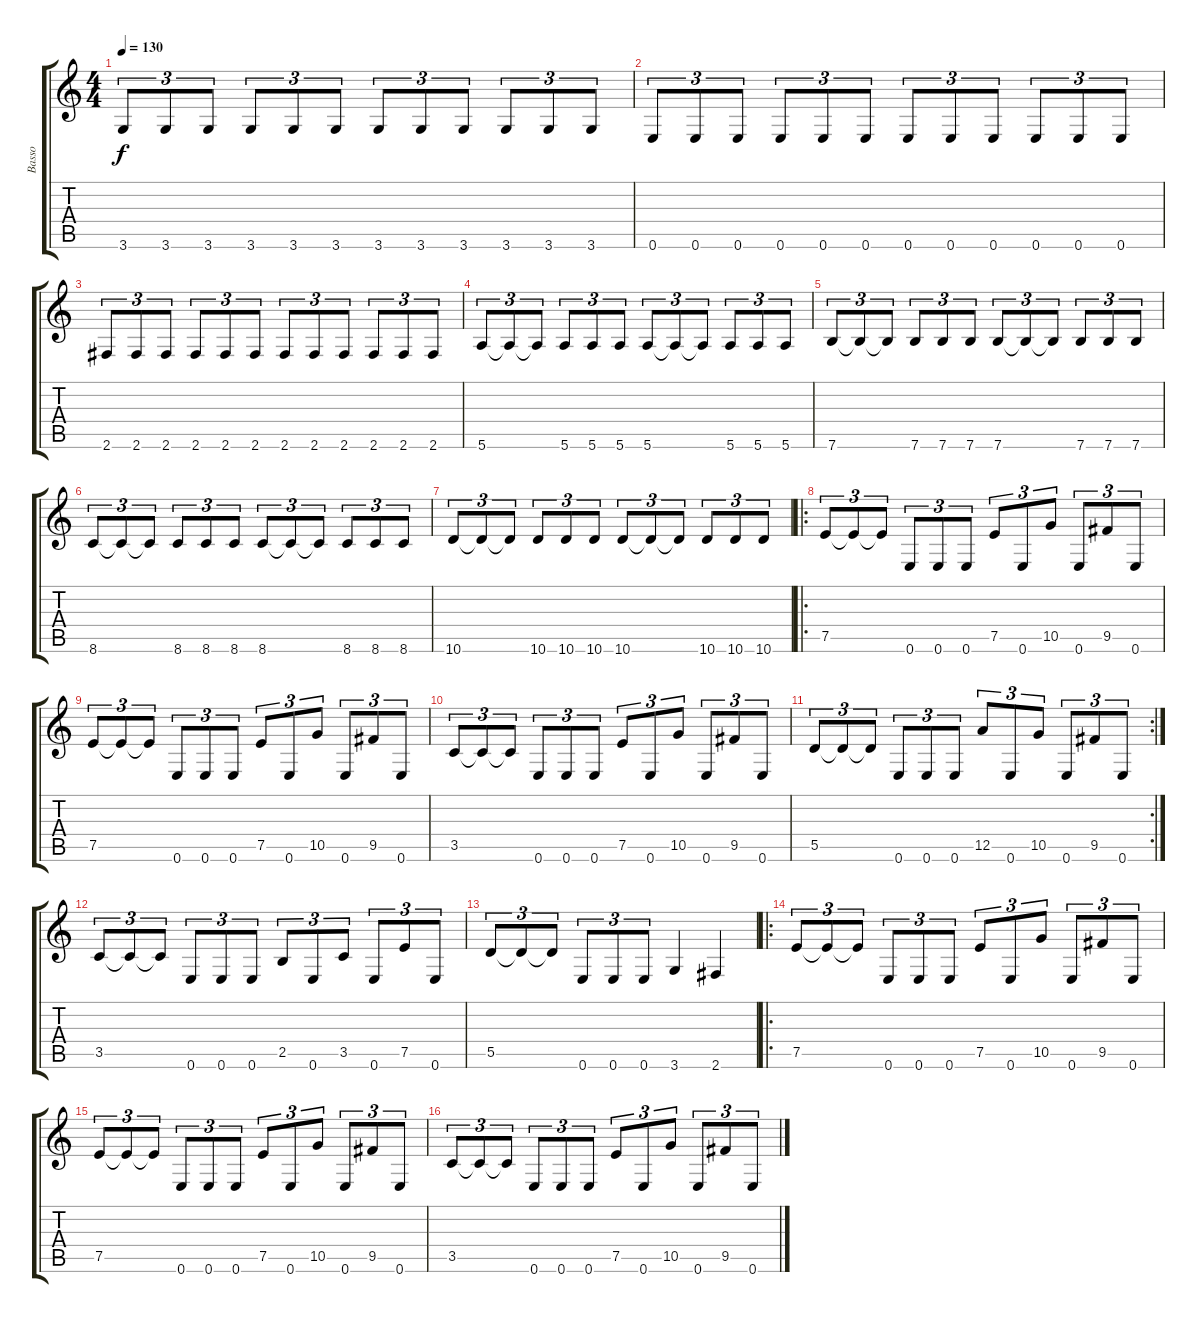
\track ("Basso" "Basso") {instrument electricbasspick}
\staff {score tabs}
\tuning (E4 B3 G3 D3 A2 E2) {hide}
\ts (4 4)
\tempo 130
\clef g2
\ks c
3.6.8{tu (3 2) dy f} 3.6.8{tu (3 2)} 3.6.8{tu (3 2)} 3.6.8{tu (3 2)} 3.6.8{tu (3 2)} 3.6.8{tu (3 2)} 3.6.8{tu (3 2)} 3.6.8{tu (3 2)} 3.6.8{tu (3 2)} 3.6.8{tu (3 2)} 3.6.8{tu (3 2)} 3.6.8{tu (3 2)} |
0.6.8{tu (3 2)} 0.6.8{tu (3 2)} 0.6.8{tu (3 2)} 0.6.8{tu (3 2)} 0.6.8{tu (3 2)} 0.6.8{tu (3 2)} 0.6.8{tu (3 2)} 0.6.8{tu (3 2)} 0.6.8{tu (3 2)} 0.6.8{tu (3 2)} 0.6.8{tu (3 2)} 0.6.8{tu (3 2)} |
2.6.8{tu (3 2)} 2.6.8{tu (3 2)} 2.6.8{tu (3 2)} 2.6.8{tu (3 2)} 2.6.8{tu (3 2)} 2.6.8{tu (3 2)} 2.6.8{tu (3 2)} 2.6.8{tu (3 2)} 2.6.8{tu (3 2)} 2.6.8{tu (3 2)} 2.6.8{tu (3 2)} 2.6.8{tu (3 2)} |
5.6.8{tu (3 2)} 5.6{t}.8{tu (3 2)} 5.6{t}.8{tu (3 2)} 5.6.8{tu (3 2)} 5.6.8{tu (3 2)} 5.6.8{tu (3 2)} 5.6.8{tu (3 2)} 5.6{t}.8{tu (3 2)} 5.6{t}.8{tu (3 2)} 5.6.8{tu (3 2)} 5.6.8{tu (3 2)} 5.6.8{tu (3 2)} |
7.6.8{tu (3 2)} 7.6{t}.8{tu (3 2)} 7.6{t}.8{tu (3 2)} 7.6.8{tu (3 2)} 7.6.8{tu (3 2)} 7.6.8{tu (3 2)} 7.6.8{tu (3 2)} 7.6{t}.8{tu (3 2)} 7.6{t}.8{tu (3 2)} 7.6.8{tu (3 2)} 7.6.8{tu (3 2)} 7.6.8{tu (3 2)} |
8.6.8{tu (3 2)} 8.6{t}.8{tu (3 2)} 8.6{t}.8{tu (3 2)} 8.6.8{tu (3 2)} 8.6.8{tu (3 2)} 8.6.8{tu (3 2)} 8.6.8{tu (3 2)} 8.6{t}.8{tu (3 2)} 8.6{t}.8{tu (3 2)} 8.6.8{tu (3 2)} 8.6.8{tu (3 2)} 8.6.8{tu (3 2)} |
10.6.8{tu (3 2)} 10.6{t}.8{tu (3 2)} 10.6{t}.8{tu (3 2)} 10.6.8{tu (3 2)} 10.6.8{tu (3 2)} 10.6.8{tu (3 2)} 10.6.8{tu (3 2)} 10.6{t}.8{tu (3 2)} 10.6{t}.8{tu (3 2)} 10.6.8{tu (3 2)} 10.6.8{tu (3 2)} 10.6.8{tu (3 2)} |
\ro
7.5.8{tu (3 2)} 7.5{t}.8{tu (3 2)} 7.5{t}.8{tu (3 2)} 0.6.8{tu (3 2)} 0.6.8{tu (3 2)} 0.6.8{tu (3 2)} 7.5.8{tu (3 2)} 0.6.8{tu (3 2)} 10.5.8{tu (3 2)} 0.6.8{tu (3 2)} 9.5.8{tu (3 2)} 0.6.8{tu (3 2)} |
7.5.8{tu (3 2)} 7.5{t}.8{tu (3 2)} 7.5{t}.8{tu (3 2)} 0.6.8{tu (3 2)} 0.6.8{tu (3 2)} 0.6.8{tu (3 2)} 7.5.8{tu (3 2)} 0.6.8{tu (3 2)} 10.5.8{tu (3 2)} 0.6.8{tu (3 2)} 9.5.8{tu (3 2)} 0.6.8{tu (3 2)} |
3.5.8{tu (3 2)} 3.5{t}.8{tu (3 2)} 3.5{t}.8{tu (3 2)} 0.6.8{tu (3 2)} 0.6.8{tu (3 2)} 0.6.8{tu (3 2)} 7.5.8{tu (3 2)} 0.6.8{tu (3 2)} 10.5.8{tu (3 2)} 0.6.8{tu (3 2)} 9.5.8{tu (3 2)} 0.6.8{tu (3 2)} |
\rc 2
5.5.8{tu (3 2)} 5.5{t}.8{tu (3 2)} 5.5{t}.8{tu (3 2)} 0.6.8{tu (3 2)} 0.6.8{tu (3 2)} 0.6.8{tu (3 2)} 12.5.8{tu (3 2)} 0.6.8{tu (3 2)} 10.5.8{tu (3 2)} 0.6.8{tu (3 2)} 9.5.8{tu (3 2)} 0.6.8{tu (3 2)} |
3.5.8{tu (3 2)} 3.5{t}.8{tu (3 2)} 3.5{t}.8{tu (3 2)} 0.6.8{tu (3 2)} 0.6.8{tu (3 2)} 0.6.8{tu (3 2)} 2.5.8{tu (3 2)} 0.6.8{tu (3 2)} 3.5.8{tu (3 2)} 0.6.8{tu (3 2)} 7.5.8{tu (3 2)} 0.6.8{tu (3 2)} |
5.5.8{tu (3 2)} 5.5{t}.8{tu (3 2)} 5.5{t}.8{tu (3 2)} 0.6.8{tu (3 2)} 0.6.8{tu (3 2)} 0.6.8{tu (3 2)} 3.6.4 2.6.4 |
\ro
7.5.8{tu (3 2)} 7.5{t}.8{tu (3 2)} 7.5{t}.8{tu (3 2)} 0.6.8{tu (3 2)} 0.6.8{tu (3 2)} 0.6.8{tu (3 2)} 7.5.8{tu (3 2)} 0.6.8{tu (3 2)} 10.5.8{tu (3 2)} 0.6.8{tu (3 2)} 9.5.8{tu (3 2)} 0.6.8{tu (3 2)} |
7.5.8{tu (3 2)} 7.5{t}.8{tu (3 2)} 7.5{t}.8{tu (3 2)} 0.6.8{tu (3 2)} 0.6.8{tu (3 2)} 0.6.8{tu (3 2)} 7.5.8{tu (3 2)} 0.6.8{tu (3 2)} 10.5.8{tu (3 2)} 0.6.8{tu (3 2)} 9.5.8{tu (3 2)} 0.6.8{tu (3 2)} |
3.5.8{tu (3 2)} 3.5{t}.8{tu (3 2)} 3.5{t}.8{tu (3 2)} 0.6.8{tu (3 2)} 0.6.8{tu (3 2)} 0.6.8{tu (3 2)} 7.5.8{tu (3 2)} 0.6.8{tu (3 2)} 10.5.8{tu (3 2)} 0.6.8{tu (3 2)} 9.5.8{tu (3 2)} 0.6.8{tu (3 2)}
